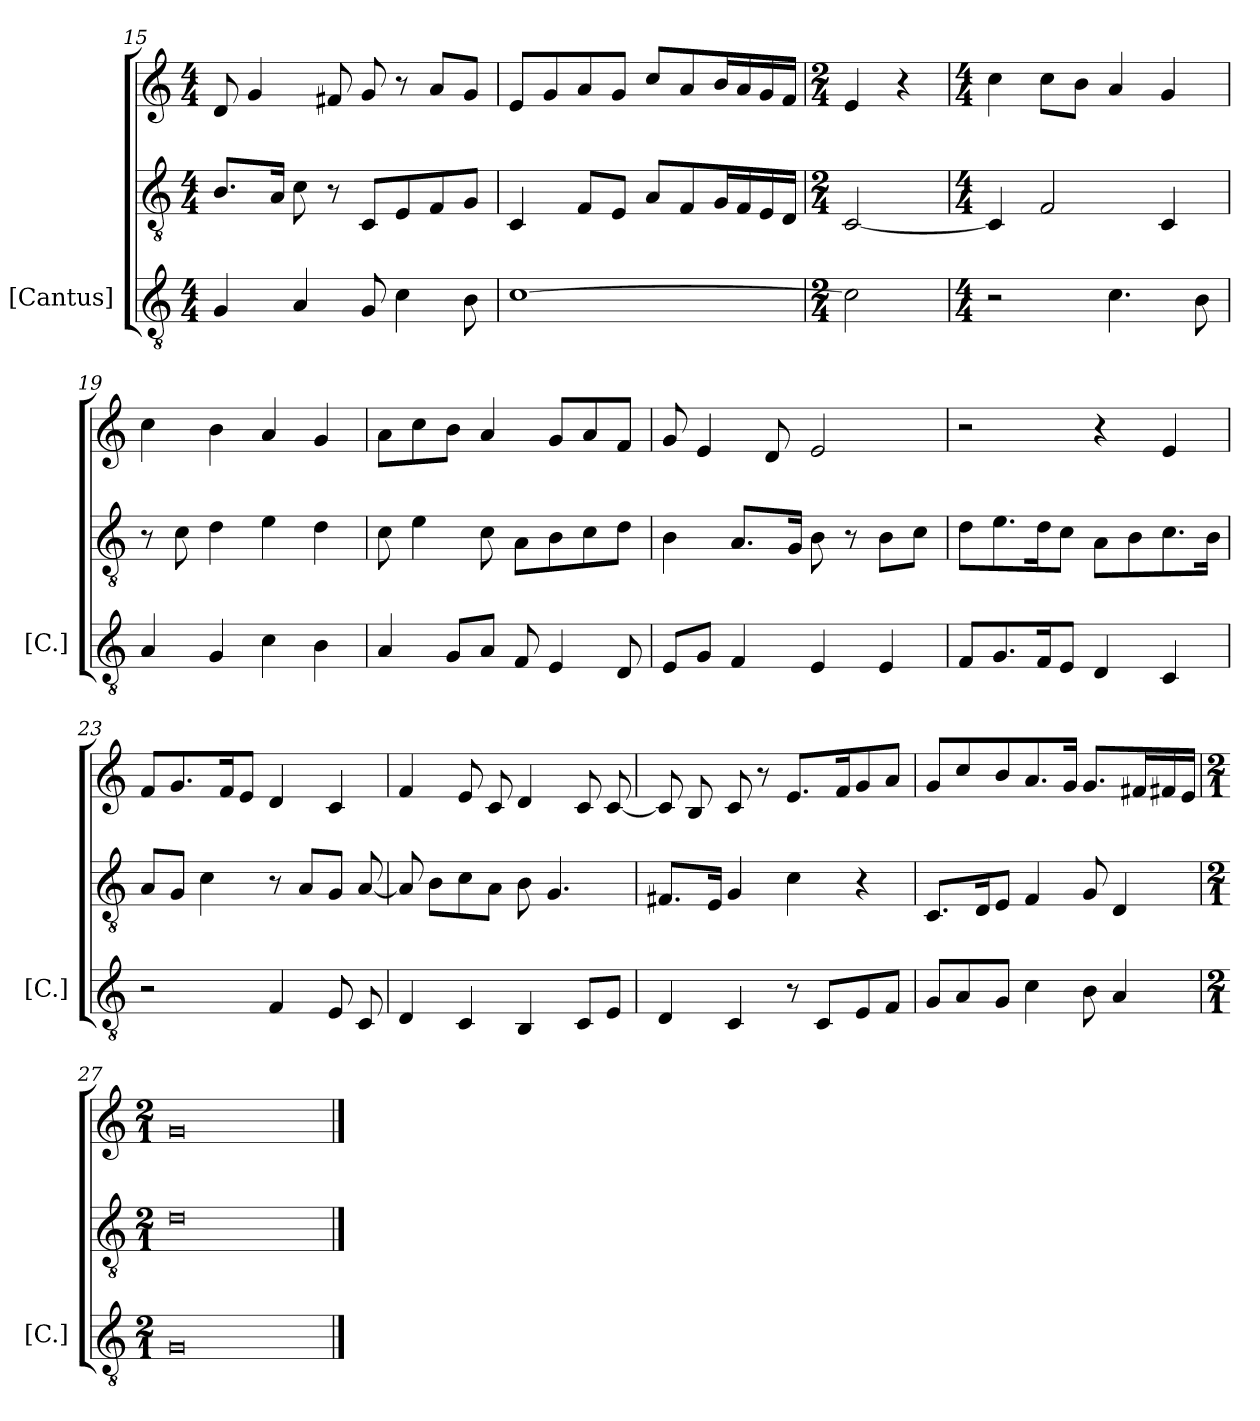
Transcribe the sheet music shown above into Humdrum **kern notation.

**kern	**kern	**kern
*part1	*part1	*part1
*staff3	*staff2	*staff1
*I"[Cantus]	*	*
*I'[C.]	*	*
*clefGv2	*clefGv2	*clefG2
*k[]	*k[]	*k[]
*M4/4	*M4/4	*M4/4
=15	=15	=15
4G/	8.B/L	8d/
.	.	4g/
.	16A/Jk	.
4A/	8c\	.
.	8r	8f#X/
8G/	8C/L	8g/
4c\	8E/	8r
.	8F/	8a/L
8B\	8G/J	8g/J
=16	=16	=16
[1c	4C/	8e/L
.	.	8g/
.	8F/L	8a/
.	8E/J	8g/J
.	8A/L	8cc/L
.	8F/	8a/
.	16G/L	16b/L
.	16F/	16a/
.	16E/	16g/
.	16D/JJ	16f/JJ
=17	=17	=17
*M2/4	*M2/4	*M2/4
2c\]	[2C/	4e/
.	.	4r
=18	=18	=18
*M4/4	*M4/4	*M4/4
2r	4C/]	4cc\
.	2F/	8cc\L
.	.	8b\J
4.c\	.	4a/
.	4C/	4g/
8B\	.	.
=19	=19	=19
4A/	8r	4cc\
.	8c\	.
4G/	4d\	4b\
4c\	4e\	4a/
4B\	4d\	4g/
=20	=20	=20
4A/	8c\	8a\L
.	4e\	8cc\
8G/L	.	8b\J
8A/J	8c\	4a/
8F/	8A\L	.
4E/	8B\	8g/L
.	8c\	8a/
8D/	8d\J	8f/J
=21	=21	=21
8E/L	4B\	8g/
8G/J	.	4e/
4F/	8.A/L	.
.	.	8d/
.	16G/Jk	.
4E/	8B\	2e/
.	8r	.
4E/	8B\L	.
.	8c\J	.
=22	=22	=22
8F/L	8d\L	2r
8.G/	8.e\	.
16F/k	16d\k	.
8E/J	8c\J	.
4D/	8A\L	4r
.	8B\	.
4C/	8.c\	4e/
.	16B\Jk	.
=23	=23	=23
2r	8A/L	8f/L
.	8G/J	8.g/
.	4c\	.
.	.	16f/k
.	.	8e/J
4F/	8r	4d/
.	8A/L	.
8E/	8G/J	4c/
8C/	[8A/	.
=24	=24	=24
4D/	8A/]	4f/
.	8B\L	.
4C/	8c\	8e/
.	8A\J	8c/
4BB/	8B\	4d/
.	4.G/	.
8C/L	.	8c/
8E/J	.	[8c/
=25	=25	=25
4D/	8.F#X/L	8c/]
.	.	8B/
.	16E/Jk	.
4C/	4G/	8c/
.	.	8r
8r	4c\	8.e/L
8C/L	.	.
.	.	16f/k
8E/	4r	8g/
8F/J	.	8a/J
=26	=26	=26
8G/L	8.C/L	8g/L
8A/	.	8cc/
.	16D/k	.
8G/J	8E/J	8b/
4c\	4F/	8.a/
.	.	16g/Jk
8B\	8G/	8.g/L
4A/	4D/	.
.	.	16f#X/L
.	.	16f#X/
.	.	16e/JJ
=27	=27	=27
*M2/1	*M2/1	*M2/1
0G	0d	0g
==	==	==
*-	*-	*-
